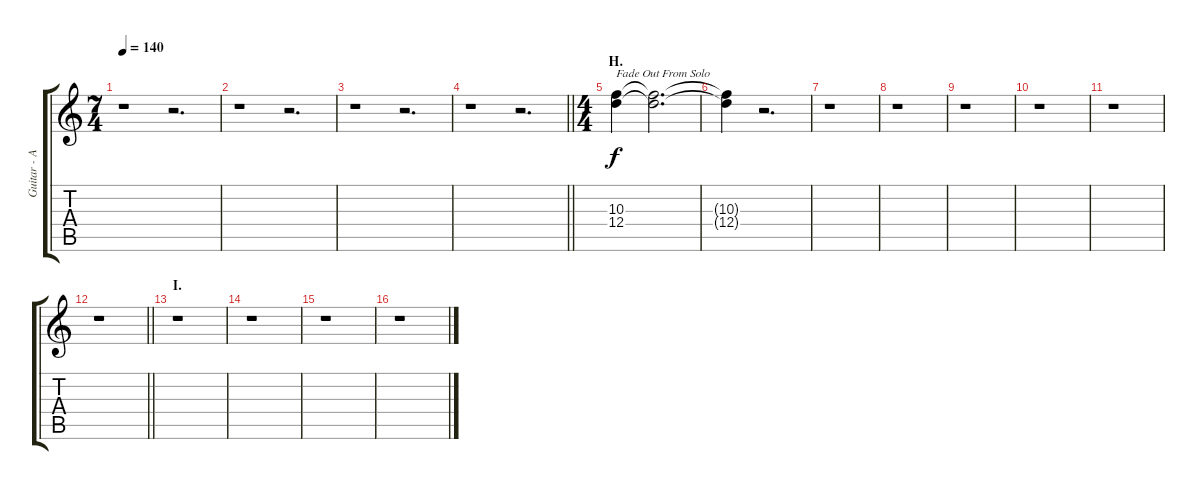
\track ("Guitar - Aux." "Guitar - A") {instrument distortionguitar}
\staff {score tabs}
\tuning (E4 B3 G3 D3 A2 D2) {hide}
\ts (7 4)
\tempo 140
\clef g2
\ks c
r.1{dy f} r.2{d} |
r.1 r.2{d} |
r.1 r.2{d} |
\barLineRight lightlight
r.1 r.2{d} |
\ts (4 4)
\section ("" "H.")
(10.3 12.4).4{txt "Fade Out From Solo" volume 14 balance 0 instrument distortionguitar} (10.3{t} 12.4{t}).2{d volume 0} |
(10.3{t} 12.4{t}).4 r.2{d} |
r.1 |
r.1 |
r.1 |
r.1 |
r.1 |
\barLineRight lightlight
r.1 |
\section ("" "I.")
r.1 |
r.1 |
r.1 |
r.1
